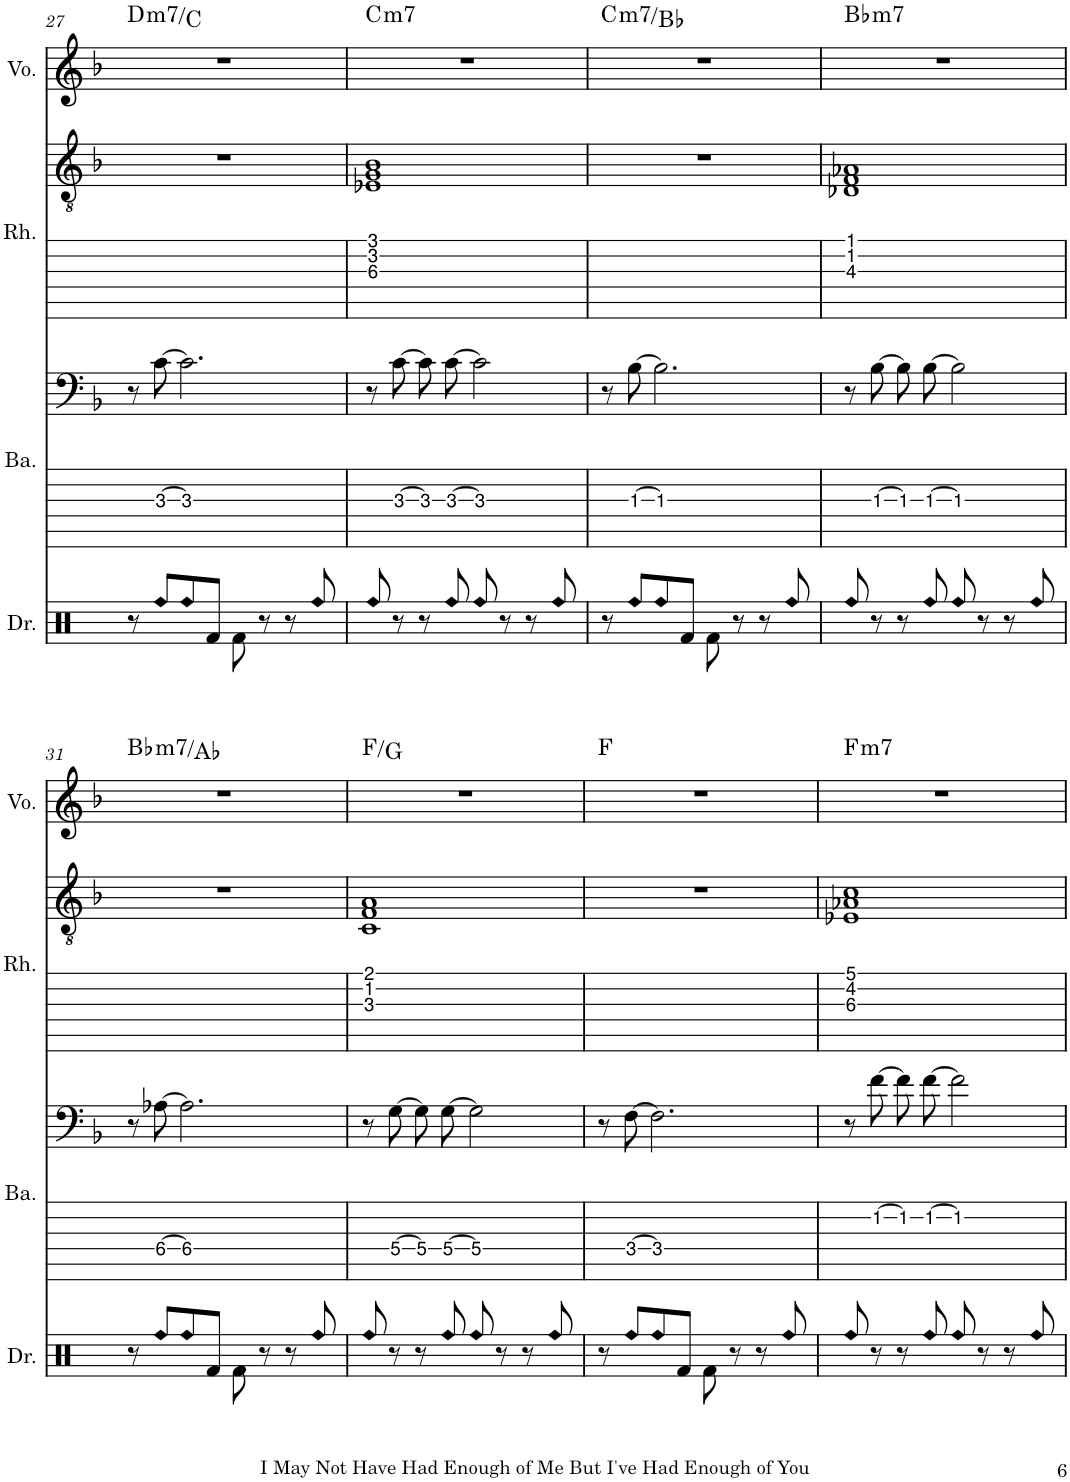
**kern	**kern	**kern	**kern
*part2	*part2	*part1	*part1
*staff4	*staff3	*staff2	*staff1
*I"Bass	*	*I"Rhythm	*
*I'Ba.	*	*I'Rh.	*
!!LO:PB:g=z
*clefF4	*clefF4	*	*clefGv2
*Trd7c12	*Trd7c12	*Trd-7c-12	*Trd-7c-12
*k[b-]	*k[b-]	*k[b-]	*k[b-]
*M4/4	*M4/4	*M4/4	*M4/4
=27	=27	=27	=27
8r	8r	1r	1r
[8c	[8c\	.	.
2.c]	2.c\]	.	.
=28	=28	=28	=28
8r	8r	1E- 1G 1B-	1E-X 1G 1B-
[8c	[8c\	.	.
8cL]	8c\L]	.	.
[8cJ	[8c\J	.	.
2c]	2c\]	.	.
=29	=29	=29	=29
8r	8r	1r	1r
[8B-X	[8B-\	.	.
2.B-]	2.B-\]	.	.
=30	=30	=30	=30
8r	8r	1D- 1F 1A-	1D-X 1F 1A-X
[8B-X	[8B-\	.	.
8B-L]	8B-\L]	.	.
[8B-J	[8B-\J	.	.
2B-]	2B-\]	.	.
!!LO:LB:g=z
=31	=31	=31	=31
8r	8r	1r	1r
[8A-X	[8A-X\	.	.
2.A-]	2.A-\]	.	.
=32	=32	=32	=32
8r	8r	1C 1F 1A	1C 1F 1A
[8G	[8G\	.	.
8GL]	8G\L]	.	.
[8GJ	[8G\J	.	.
2G]	2G\]	.	.
=33	=33	=33	=33
8r	8r	1r	1r
[8F	[8F\	.	.
2.F]	2.F\]	.	.
=34	=34	=34	=34
8r	8r	1E- 1A- 1c	1E-X 1A-X 1c
[8f	[8f\	.	.
8fL]	8f\L]	.	.
[8fJ	[8f\J	.	.
2f]	2f\]	.	.
=	=	=	=
*-	*-	*-	*-
